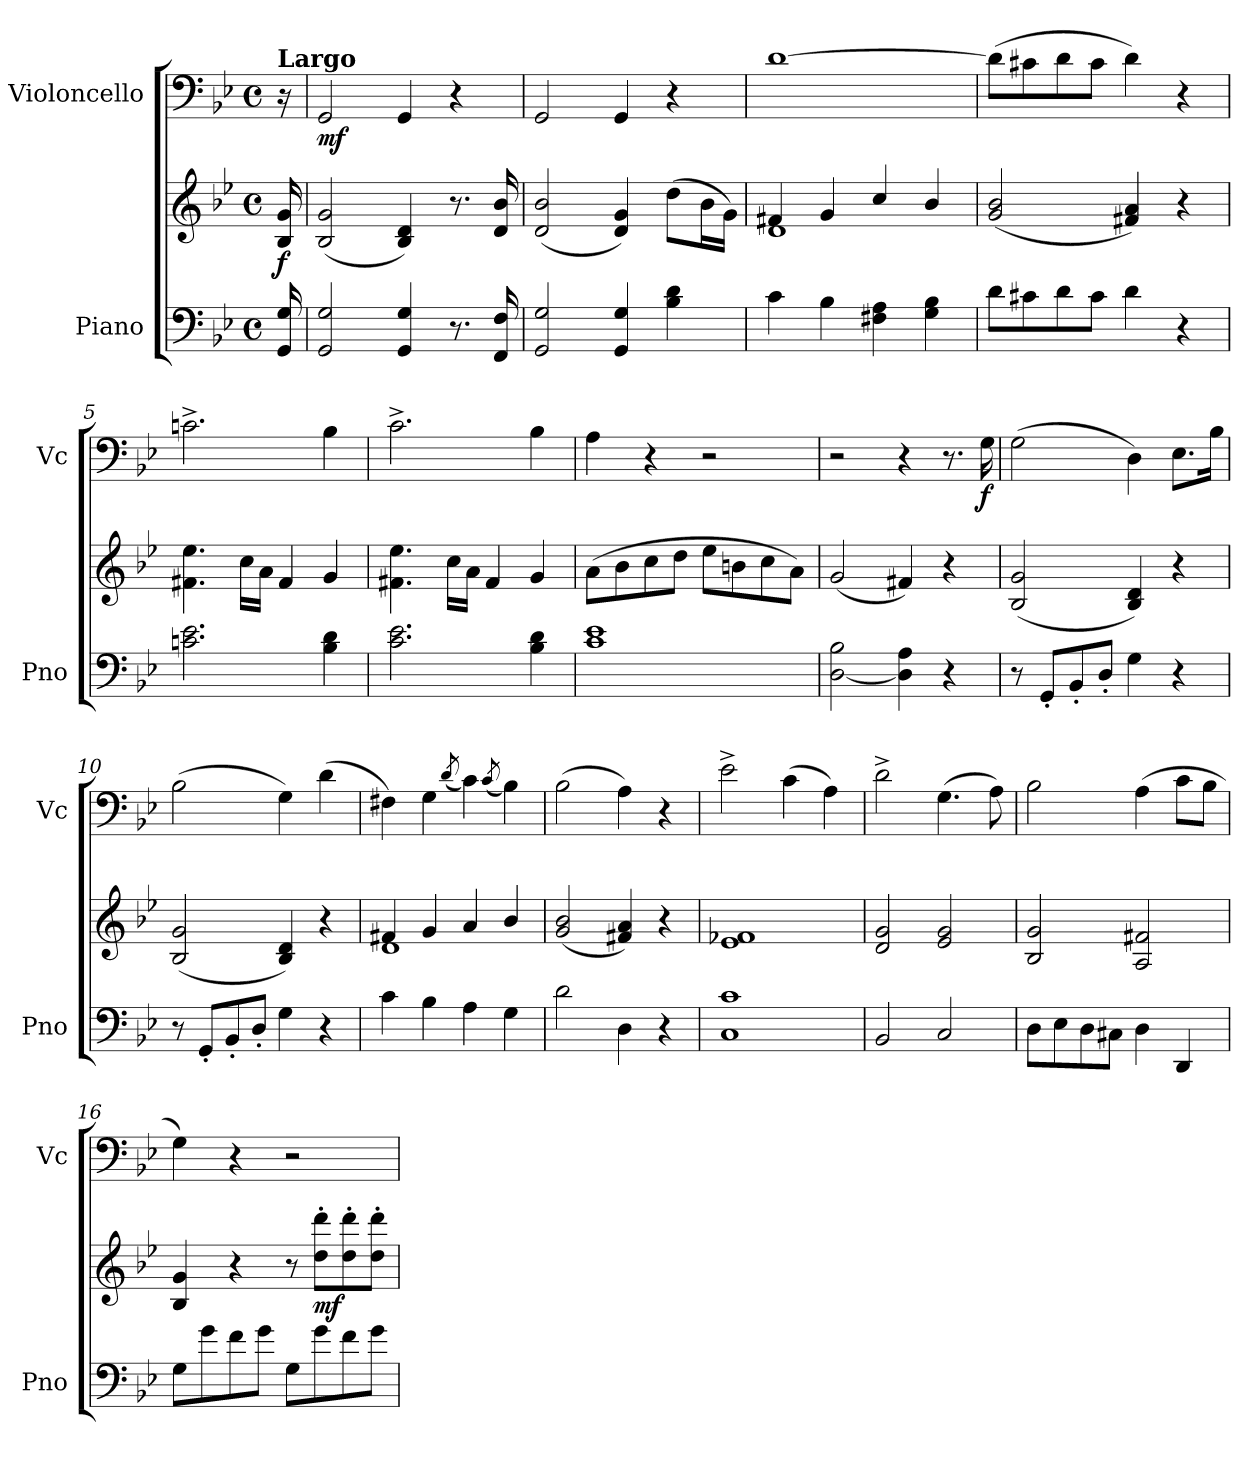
**kern	**kern	**dynam	**kern	**dynam
*part2	*part2	*part2	*part1	*part1
*staff3	*staff2	*staff2/3	*staff1	*staff1
*I"Piano	*	*	*I"Violoncello	*
*I'Pno	*	*	*I'Vc	*
*clefF4	*clefG2	*	*clefF4	*
*k[b-e-]	*k[b-e-]	*	*k[b-e-]	*
*M4/4	*M4/4	*	*M4/4	*
*met(c)	*met(c)	*	*met(c)	*
=	=	=	=	=
!	!	!	!LO:TX:a:B:t=Largo	!
!	!	!LO:DY:b	!	!
16GG/ 16G/	16B-/ 16g/	f	16r	.
=1	=1	=1	=1	=1
!	!	!	!	!LO:DY:b
2GG/ 2G/	(>2B-/ 2g/	.	2GG/	mf
4GG/ 4G/	4B-/ 4d/)	.	4GG/	.
8.r	8.r	.	4r	.
16FF/ 16F/	16d/ 16b-/	.	.	.
=2	=2	=2	=2	=2
2GG/ 2G/	(>2d/ 2b-/	.	2GG/	.
4GG/ 4G/	4d/ 4g/)	.	4GG/	.
4B-\ 4d\	(>8dd\L	.	4r	.
.	16b-\L	.	.	.
.	16g\JJ)	.	.	.
=3	=3	=3	=3	=3
*	*^	*	*	*
4c\	4f#X/	1d	.	[1d	.
4B-\	4g/	.	.	.	.
4F#X\ 4A\	4cc/	.	.	.	.
4G\ 4B-\	4b-/	.	.	.	.
*	*v	*v	*	*	*
=4	=4	=4	=4	=4
8d\L	(<2g/ 2b-/	.	(>8d\L]	.
8c#X\	.	.	8c#X\	.
8d\	.	.	8d\	.
8c#\J	.	.	8c#\J	.
4d\	4f#X/ 4a/)	.	4d\)	.
4r	4r	.	4r	.
=5	=5	=5	=5	=5
2.cn\ 2.e-\	4.f#X\ 4.ee-\	.	2.cn^\	.
.	16cc\LL	.	.	.
.	16a\JJ	.	.	.
.	4f#/	.	.	.
4B-\ 4d\	4g/	.	4B-\	.
=6	=6	=6	=6	=6
2.c\ 2.e-\	4.f#X\ 4.ee-\	.	2.c^\	.
.	16cc\LL	.	.	.
.	16a\JJ	.	.	.
.	4f#/	.	.	.
4B-\ 4d\	4g/	.	4B-\	.
!!LO:LB:g=z
=7	=7	=7	=7	=7
1c 1e-	(>8a\L	.	4A\	.
.	8b-\	.	.	.
.	8cc\	.	4r	.
.	8dd\J	.	.	.
.	8ee-\L	.	2r	.
.	8bn\	.	.	.
.	8cc\	.	.	.
.	8a\J)	.	.	.
=8	=8	=8	=8	=8
[2D\ 2B-\	(<2g/	.	2r	.
4D\] 4A\	4f#X/)	.	4r	.
4r	4r	.	8.r	.
!	!	!	!	!LO:DY:b
.	.	.	16G\	f
=9	=9	=9	=9	=9
8r	(<2B-/ 2g/	.	(>2G\	.
8GG'/L	.	.	.	.
8BB-'/	.	.	.	.
8D'/J	.	.	.	.
4G\	4B-/ 4d/)	.	4D\)	.
4r	4r	.	8.E-\L	.
.	.	.	16B-\Jk	.
=10	=10	=10	=10	=10
8r	(<2B-/ 2g/	.	(>2B-\	.
8GG'/L	.	.	.	.
8BB-'/	.	.	.	.
8D'/J	.	.	.	.
4G\	4B-/ 4d/)	.	4G\)	.
4r	4r	.	(>4d\	.
=11	=11	=11	=11	=11
*	*^	*	*	*
4c\	4f#X/	1d	.	4F#X\)	.
4B-\	4g/	.	.	4G\	.
.	.	.	.	(<8qd/	.
4A\	4a/	.	.	4c\)	.
.	.	.	.	(<8qc/	.
4G\	4b-/	.	.	4B-\)	.
*	*v	*v	*	*	*
=12	=12	=12	=12	=12
2d\	(<2g/ 2b-/	.	(>2B-\	.
4D\	4f#X/ 4a/)	.	4A\)	.
4r	4r	.	4r	.
=13	=13	=13	=13	=13
1C 1c	1e- 1f-X	.	2e-^\	.
.	.	.	(>4c\	.
.	.	.	4A\)	.
=14	=14	=14	=14	=14
2BB-/	2d/ 2g/	.	2d^\	.
2C/	2e-/ 2g/	.	(>4.G\	.
.	.	.	8A\)	.
!!LO:LB:g=z
=15	=15	=15	=15	=15
8D\L	2B-/ 2g/	.	2B-\	.
8E-\	.	.	.	.
8D\	.	.	.	.
8C#X\J	.	.	.	.
4D\	2A/ 2f#X/	.	(>4A\	.
4DD/	.	.	8c\L	.
.	.	.	8B-\J	.
=16	=16	=16	=16	=16
8G\L	4B-/ 4g/	.	4G\)	.
8g\	.	.	.	.
8f\	4r	.	4r	.
8g\J	.	.	.	.
8G\L	8r	.	2r	.
!	!	!LO:DY:b	!	!
8g\	8dd\' 8ddd\'L	mf	.	.
8f\	8dd\' 8ddd\'	.	.	.
8g\J	8dd\' 8ddd\'J	.	.	.
=	=	=	=	=
*-	*-	*-	*-	*-
